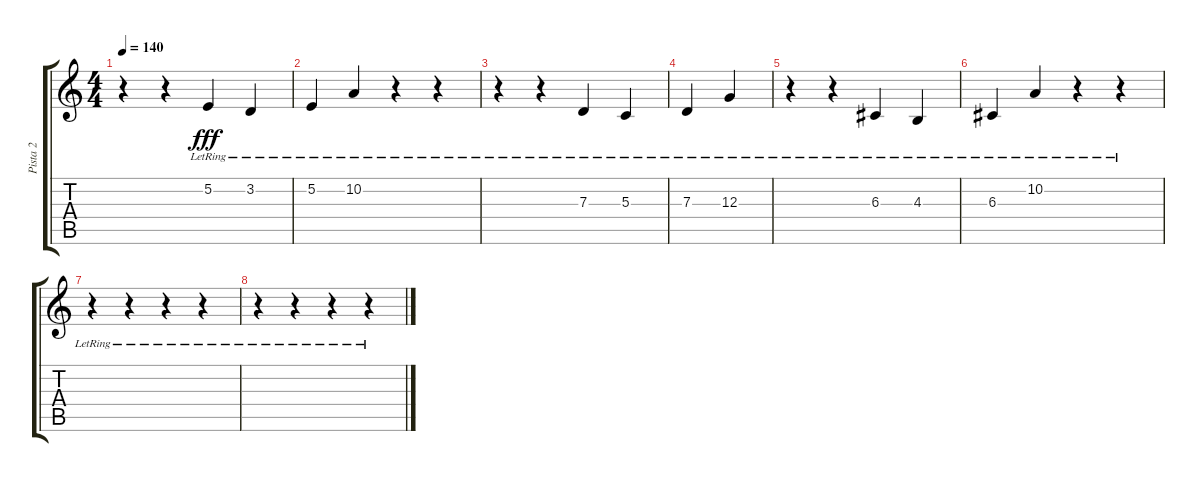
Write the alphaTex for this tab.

\track ("Pista 2" "Pista 2") {instrument fx5brightness}
\staff {score tabs}
\tuning (E4 B3 G3 D3 A2 E2) {hide}
\ts (4 4)
\tempo 140
\clef g2
\ks c
r.4{dy fff} r.4 5.2{lr}.4 3.2{lr}.4 |
5.2{lr}.4 10.2{lr}.4 r.4 r.4 |
r.4 r.4 7.3{lr}.4 5.3{lr}.4 |
7.3{lr}.4 12.3{lr}.4 |
r.4 r.4 6.3{lr}.4 4.3{lr}.4 |
6.3{lr}.4 10.2{lr}.4 r.4 r.4 |
r.4 r.4 r.4 r.4 |
r.4 r.4 r.4 r.4
